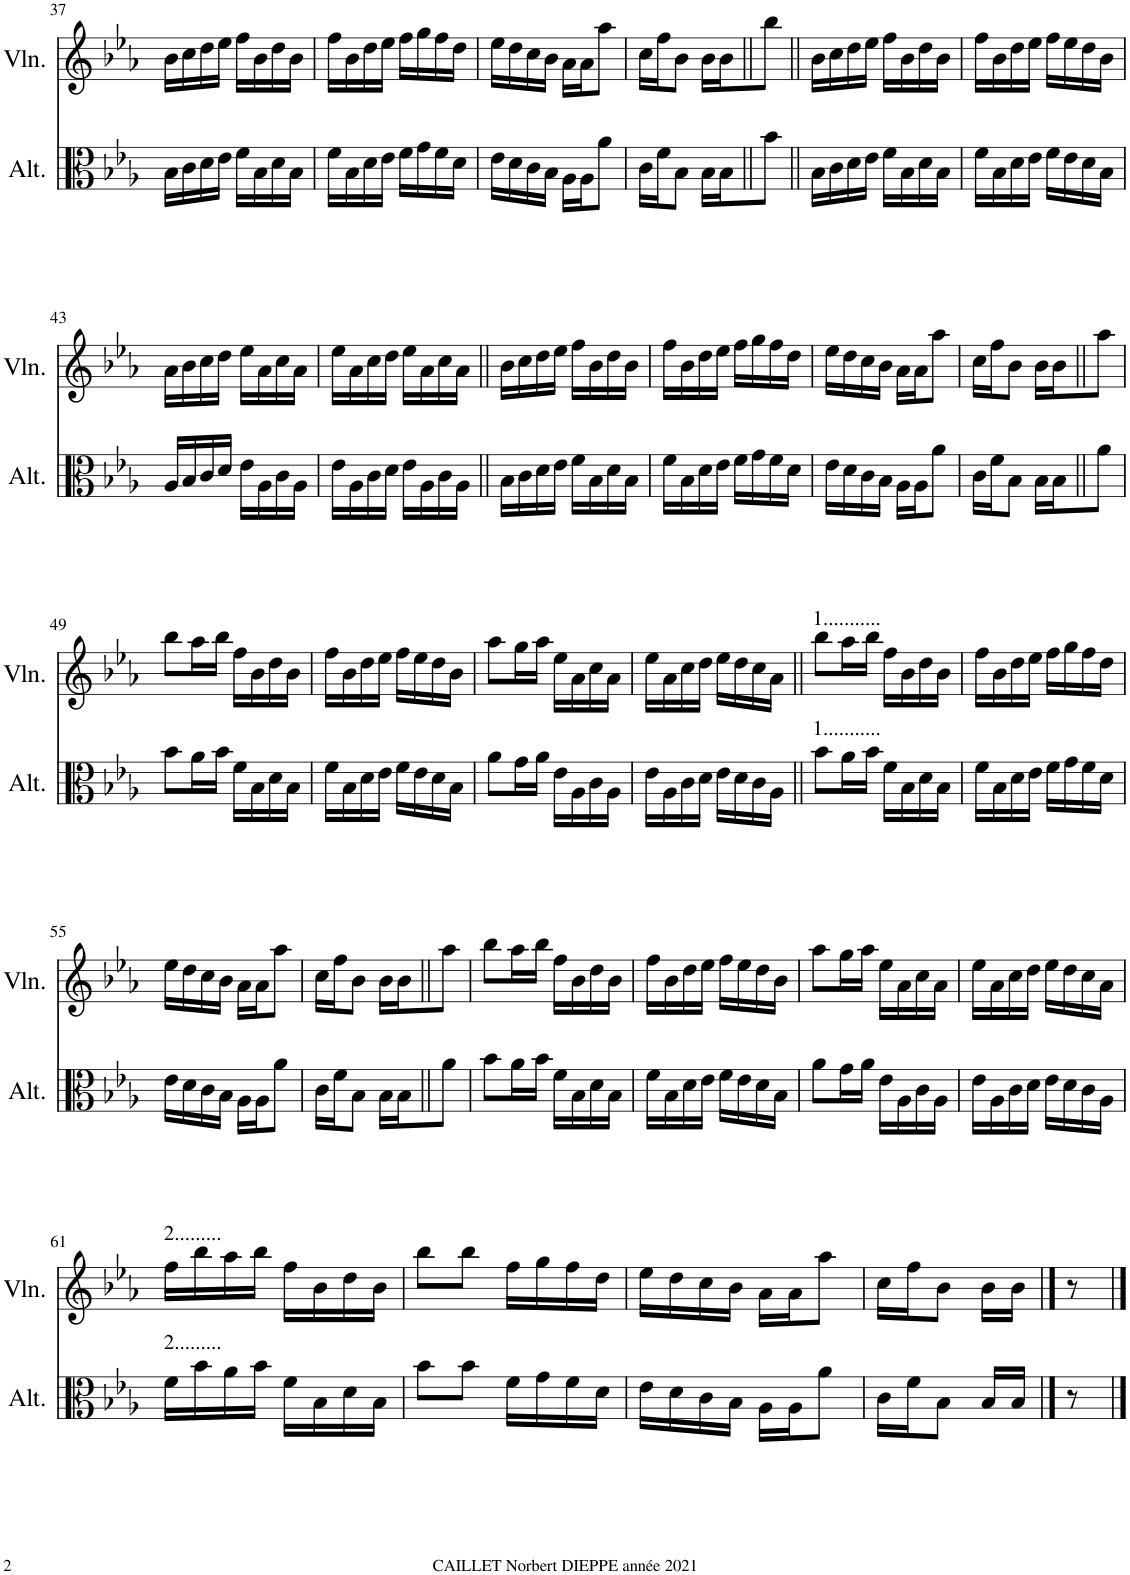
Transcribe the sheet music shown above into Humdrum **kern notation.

**kern	**kern
*part2	*part1
*staff2	*staff1
*I"Alto	*I"Violon
*I'Alt.	*I'Vln.
!!LO:PB:g=z
*clefC3	*clefG2
*k[b-e-a-]	*k[b-e-a-]
*M2/4	*M2/4
=37	=37
16B-\LL	16b-\LL
16c\	16cc\
16d\	16dd\
16e-\JJ	16ee-\JJ
16f\LL	16ff\LL
16B-\	16b-\
16d\	16dd\
16B-\JJ	16b-\JJ
=38	=38
16f\LL	16ff\LL
16B-\	16b-\
16d\	16dd\
16e-\JJ	16ee-\JJ
16f\LL	16ff\LL
16g\	16gg\
16f\	16ff\
16d\JJ	16dd\JJ
=39	=39
16e-\LL	16ee-\LL
16d\	16dd\
16c\	16cc\
16B-\JJ	16b-\JJ
16A-\LL	16a-\LL
16A-\J	16a-\J
8a-\J	8aa-\J
=40	=40
16c\LL	16cc\LL
16f\J	16ff\J
8B-\J	8b-\J
16B-\LL	16b-\LL
16B-\J	16b-\J
8b-\J	8bb-\J
=41||	=41||
16B-\LL	16b-\LL
16c\	16cc\
16d\	16dd\
16e-\JJ	16ee-\JJ
16f\LL	16ff\LL
16B-\	16b-\
16d\	16dd\
16B-\JJ	16b-\JJ
=42	=42
16f\LL	16ff\LL
16B-\	16b-\
16d\	16dd\
16e-\JJ	16ee-\JJ
16f\LL	16ff\LL
16e-\	16ee-\
16d\	16dd\
16B-\JJ	16b-\JJ
!!LO:LB:g=z
=43	=43
16A-/LL	16a-\LL
16B-/	16b-\
16c/	16cc\
16d/JJ	16dd\JJ
16e-\LL	16ee-\LL
16A-\	16a-\
16c\	16cc\
16A-\JJ	16a-\JJ
=44	=44
16e-\LL	16ee-\LL
16A-\	16a-\
16c\	16cc\
16d\JJ	16dd\JJ
16e-\LL	16ee-\LL
16A-\	16a-\
16c\	16cc\
16A-\JJ	16a-\JJ
=45||	=45||
16B-\LL	16b-\LL
16c\	16cc\
16d\	16dd\
16e-\JJ	16ee-\JJ
16f\LL	16ff\LL
16B-\	16b-\
16d\	16dd\
16B-\JJ	16b-\JJ
=46	=46
16f\LL	16ff\LL
16B-\	16b-\
16d\	16dd\
16e-\JJ	16ee-\JJ
16f\LL	16ff\LL
16g\	16gg\
16f\	16ff\
16d\JJ	16dd\JJ
=47	=47
16e-\LL	16ee-\LL
16d\	16dd\
16c\	16cc\
16B-\JJ	16b-\JJ
16A-\LL	16a-\LL
16A-\J	16a-\J
8a-\J	8aa-\J
=48	=48
16c\LL	16cc\LL
16f\J	16ff\J
8B-\J	8b-\J
16B-\LL	16b-\LL
16B-\J	16b-\J
8a-\J	8aa-\J
!!LO:LB:g=z
=49	=49
8b-\L	8bb-\L
16a-\L	16aa-\L
16b-\JJ	16bb-\JJ
16f\LL	16ff\LL
16B-\	16b-\
16d\	16dd\
16B-\JJ	16b-\JJ
=50	=50
16f\LL	16ff\LL
16B-\	16b-\
16d\	16dd\
16e-\JJ	16ee-\JJ
16f\LL	16ff\LL
16e-\	16ee-\
16d\	16dd\
16B-\JJ	16b-\JJ
=51	=51
8a-\L	8aa-\L
16g\L	16gg\L
16a-\JJ	16aa-\JJ
16e-\LL	16ee-\LL
16A-\	16a-\
16c\	16cc\
16A-\JJ	16a-\JJ
=52	=52
16e-\LL	16ee-\LL
16A-\	16a-\
16c\	16cc\
16d\JJ	16dd\JJ
16e-\LL	16ee-\LL
16d\	16dd\
16c\	16cc\
16A-\JJ	16a-\JJ
=53||	=53||
!	!LO:TX:a:t=1...........
!LO:TX:a:t=1...........	!
8b-\L	8bb-\L
16a-\L	16aa-\L
16b-\JJ	16bb-\JJ
16f\LL	16ff\LL
16B-\	16b-\
16d\	16dd\
16B-\JJ	16b-\JJ
=54	=54
16f\LL	16ff\LL
16B-\	16b-\
16d\	16dd\
16e-\JJ	16ee-\JJ
16f\LL	16ff\LL
16g\	16gg\
16f\	16ff\
16d\JJ	16dd\JJ
!!LO:LB:g=z
=55	=55
16e-\LL	16ee-\LL
16d\	16dd\
16c\	16cc\
16B-\JJ	16b-\JJ
16A-\LL	16a-\LL
16A-\J	16a-\J
8a-\J	8aa-\J
=56	=56
16c\LL	16cc\LL
16f\J	16ff\J
8B-\J	8b-\J
16B-\LL	16b-\LL
16B-\J	16b-\J
8a-\J	8aa-\J
=57	=57
8b-\L	8bb-\L
16a-\L	16aa-\L
16b-\JJ	16bb-\JJ
16f\LL	16ff\LL
16B-\	16b-\
16d\	16dd\
16B-\JJ	16b-\JJ
=58	=58
16f\LL	16ff\LL
16B-\	16b-\
16d\	16dd\
16e-\JJ	16ee-\JJ
16f\LL	16ff\LL
16e-\	16ee-\
16d\	16dd\
16B-\JJ	16b-\JJ
=59	=59
8a-\L	8aa-\L
16g\L	16gg\L
16a-\JJ	16aa-\JJ
16e-\LL	16ee-\LL
16A-\	16a-\
16c\	16cc\
16A-\JJ	16a-\JJ
=60	=60
16e-\LL	16ee-\LL
16A-\	16a-\
16c\	16cc\
16d\JJ	16dd\JJ
16e-\LL	16ee-\LL
16d\	16dd\
16c\	16cc\
16A-\JJ	16a-\JJ
!!LO:LB:g=z
=61	=61
!	!LO:TX:a:t=2.........
!LO:TX:a:t=2.........	!
16f\LL	16ff\LL
16b-\	16bb-\
16a-\	16aa-\
16b-\JJ	16bb-\JJ
16f\LL	16ff\LL
16B-\	16b-\
16d\	16dd\
16B-\JJ	16b-\JJ
=62	=62
8b-\L	8bb-\L
8b-\J	8bb-\J
16f\LL	16ff\LL
16g\	16gg\
16f\	16ff\
16d\JJ	16dd\JJ
=63	=63
16e-\LL	16ee-\LL
16d\	16dd\
16c\	16cc\
16B-\JJ	16b-\JJ
16A-\LL	16a-\LL
16A-\J	16a-\J
8a-\J	8aa-\J
=64	=64
16c\LL	16cc\LL
16f\J	16ff\J
8B-\J	8b-\J
16B-/LL	16b-\LL
16B-/JJ	16b-\JJ
8r	8r
==	==
*-	*-
